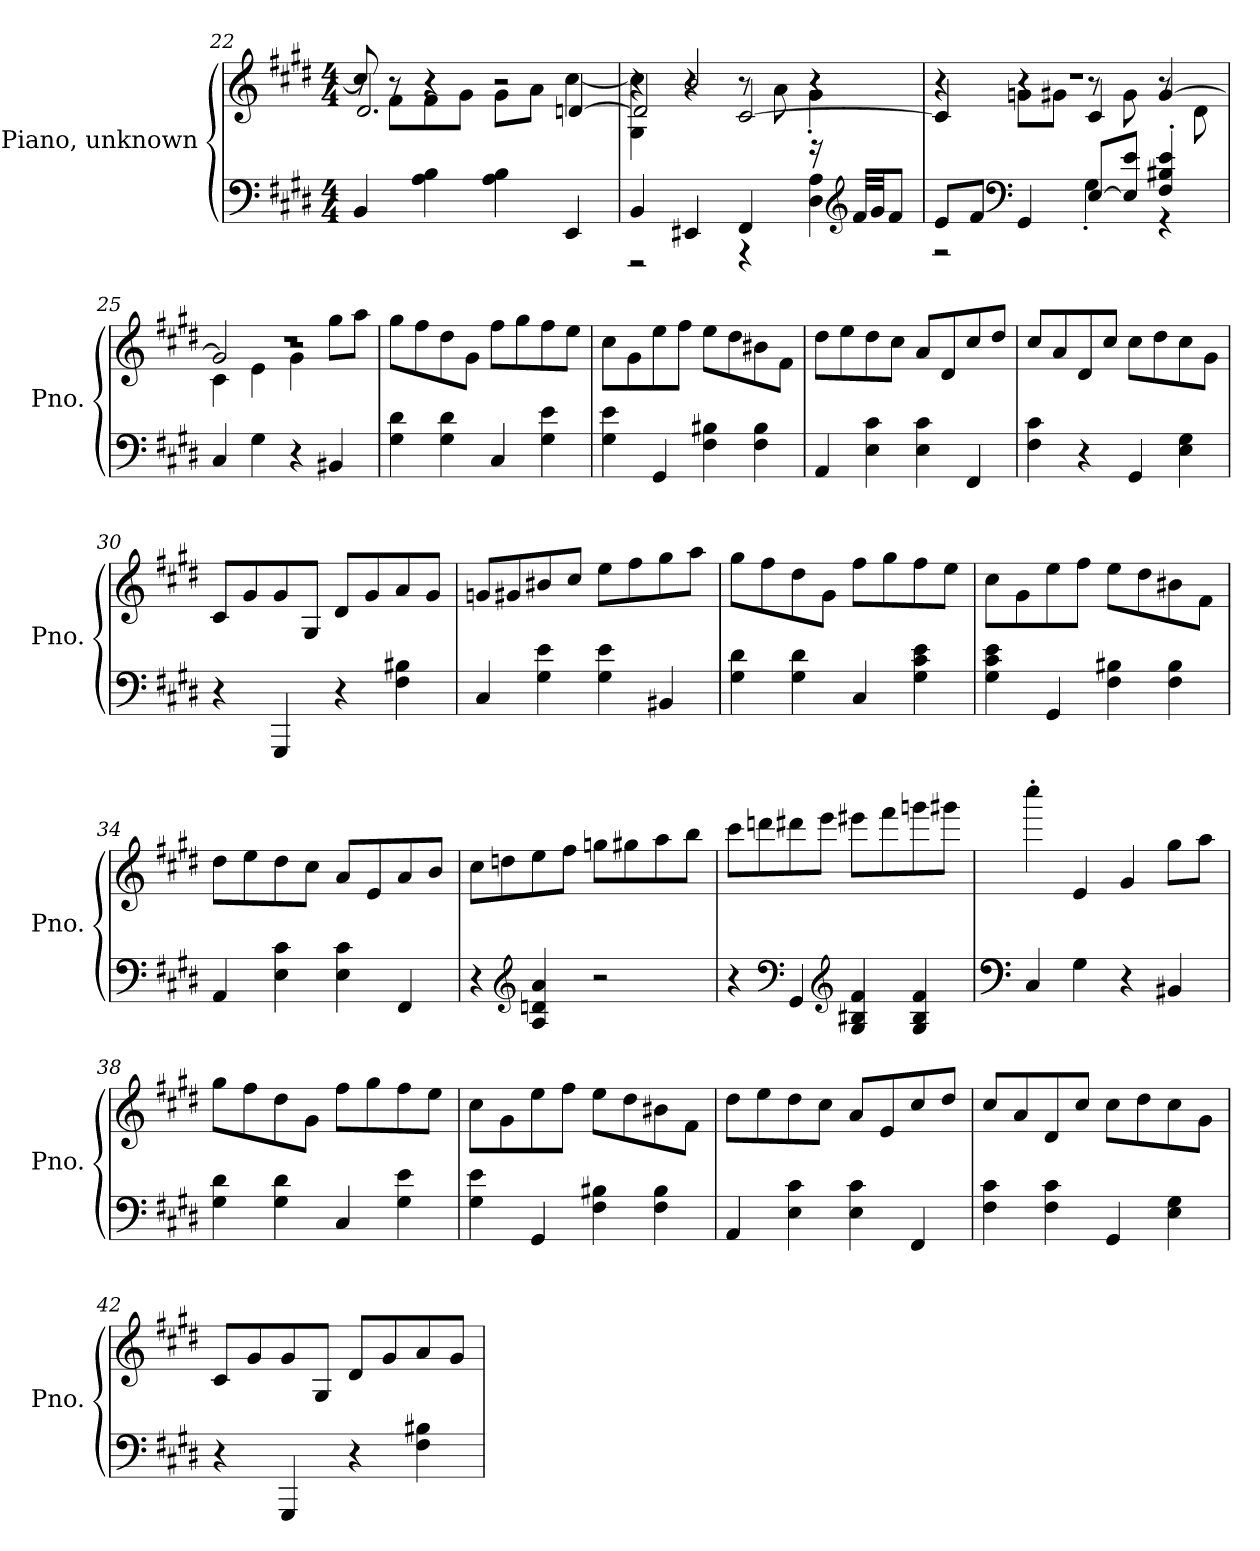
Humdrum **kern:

**kern	**kern
*part1	*part1
*staff2	*staff1
*I"Piano, unknown	*
*I'Pno.	*
*clefF4	*clefG2
*k[f#c#g#d#]	*k[f#c#g#d#]
*M4/4	*M4/4
=22	=22
*	*^
*	*	*^
4BB/	8cc#/]	8r	2.d#/
.	8r	8f#\L	.
4A\ 4B\	4r	8f#\	.
.	.	8g#\J	.
4A\ 4B\	2r	8g#\L	.
.	.	8a\J	.
4EE/	.	[4cc#\	[4dn/
=23	=23	=23	=23
*^	*	*	*
4BB/	2r	4r	4G#\ 4cc#\]	2d/]
4EE#X/	.	2b/	4r	.
4FF#/	4r	.	8r	[2c#/
.	.	.	8a\	.
16r	4D#\ 4A\	4r	4g#'\	.
*clefG2	*	*	*	*
32f#/LLL	.	.	.	.
32g#/JJ	.	.	.	.
8f#/J	.	.	.	.
=24	=24	=24	=24	=24
8e/L	2r	1r	4r	4c#/]
8f#/J	.	.	.	.
*clefF4	*	*	*	*
4GG#/	.	.	8gn\L	4r
.	.	.	8g#X\J	.
[8E/L	4G#'\	.	8r	4c#/
8E/] 8e/J	.	.	8g#\	.
4F#/' 4B#X/' 4e/'	4r	.	8r	[4g#/
.	.	.	8d#\	.
*v	*v	*	*	*
!!LO:LB:g=z	!!	!!
=25	=25	=25	=25
4C#/	1r	4c#\	2g#/]
4G#\	.	4e\	.
4r	.	4g#\	2r
4BB#X/	.	8gg#\L	.
.	.	8aa\J	.
*	*v	*v	*v
=26	=26
4G#\ 4d#\	8gg#\L
.	8ff#\
4G#\ 4d#\	8dd#\
.	8g#\J
4C#/	8ff#\L
.	8gg#\
4G#\ 4e\	8ff#\
.	8ee\J
=27	=27
4G#\ 4e\	8cc#\L
.	8g#\
4GG#/	8ee\
.	8ff#\J
4F#\ 4B#X\	8ee\L
.	8dd#\
4F#\ 4B#\	8b#X\
.	8f#\J
=28	=28
4AA/	8dd#\L
.	8ee\
4E\ 4c#\	8dd#\
.	8cc#\J
4E\ 4c#\	8a/L
.	8d#/
4FF#/	8cc#/
.	8dd#/J
=29	=29
4F#\ 4c#\	8cc#/L
.	8a/
4r	8d#/
.	8cc#/J
4GG#/	8cc#\L
.	8dd#\
4E\ 4G#\	8cc#\
.	8g#\J
!!LO:LB:g=z
=30	=30
4r	8c#/L
.	8g#/
4GGG#/	8g#/
.	8G#/J
4r	8d#/L
.	8g#/
4F#\ 4B#X\	8a/
.	8g#/J
=31	=31
4C#/	8gn/L
.	8g#X/
4G#\ 4e\	8b#X/
.	8cc#/J
4G#\ 4e\	8ee\L
.	8ff#\
4BB#X/	8gg#\
.	8aa\J
=32	=32
4G#\ 4d#\	8gg#\L
.	8ff#\
4G#\ 4d#\	8dd#\
.	8g#\J
4C#/	8ff#\L
.	8gg#\
4G#\ 4c#\ 4e\	8ff#\
.	8ee\J
=33	=33
4G#\ 4c#\ 4e\	8cc#\L
.	8g#\
4GG#/	8ee\
.	8ff#\J
4F#\ 4B#X\	8ee\L
.	8dd#\
4F#\ 4B#\	8b#X\
.	8f#\J
!!LO:LB:g=z
=34	=34
4AA/	8dd#\L
.	8ee\
4E\ 4c#\	8dd#\
.	8cc#\J
4E\ 4c#\	8a/L
.	8e/
4FF#/	8a/
.	8b/J
=35	=35
4r	8cc#\L
.	8ddn\
*clefG2	*
4A/ 4dn/ 4a/	8ee\
.	8ff#\J
2r	8ggn\L
.	8gg#X\
.	8aa\
.	8bb\J
=36	=36
4r	8ccc#\L
.	8dddn\
*clefF4	*
4GG#/	8ddd#X\
.	8eee\J
*clefG2	*
4G#/ 4B#X/ 4f#/	8eee#X\L
.	8fff#\
4G#/ 4B#/ 4f#/	8gggn\
.	8ggg#X\J
=37	=37
*clefF4	*
4C#/	4cccc#'\
4G#\	4e/
4r	4g#/
4BB#X/	8gg#\L
.	8aa\J
!!LO:LB:g=z
=38	=38
4G#\ 4d#\	8gg#\L
.	8ff#\
4G#\ 4d#\	8dd#\
.	8g#\J
4C#/	8ff#\L
.	8gg#\
4G#\ 4e\	8ff#\
.	8ee\J
=39	=39
4G#\ 4e\	8cc#\L
.	8g#\
4GG#/	8ee\
.	8ff#\J
4F#\ 4B#X\	8ee\L
.	8dd#\
4F#\ 4B#\	8b#X\
.	8f#\J
=40	=40
4AA/	8dd#\L
.	8ee\
4E\ 4c#\	8dd#\
.	8cc#\J
4E\ 4c#\	8a/L
.	8e/
4FF#/	8cc#/
.	8dd#/J
=41	=41
4F#\ 4c#\	8cc#/L
.	8a/
4F#\ 4c#\	8d#/
.	8cc#/J
4GG#/	8cc#\L
.	8dd#\
4E\ 4G#\	8cc#\
.	8g#\J
=42	=42
4r	8c#/L
.	8g#/
4GGG#/	8g#/
.	8G#/J
4r	8d#/L
.	8g#/
4F#\ 4B#X\	8a/
.	8g#/J
=	=
*-	*-
